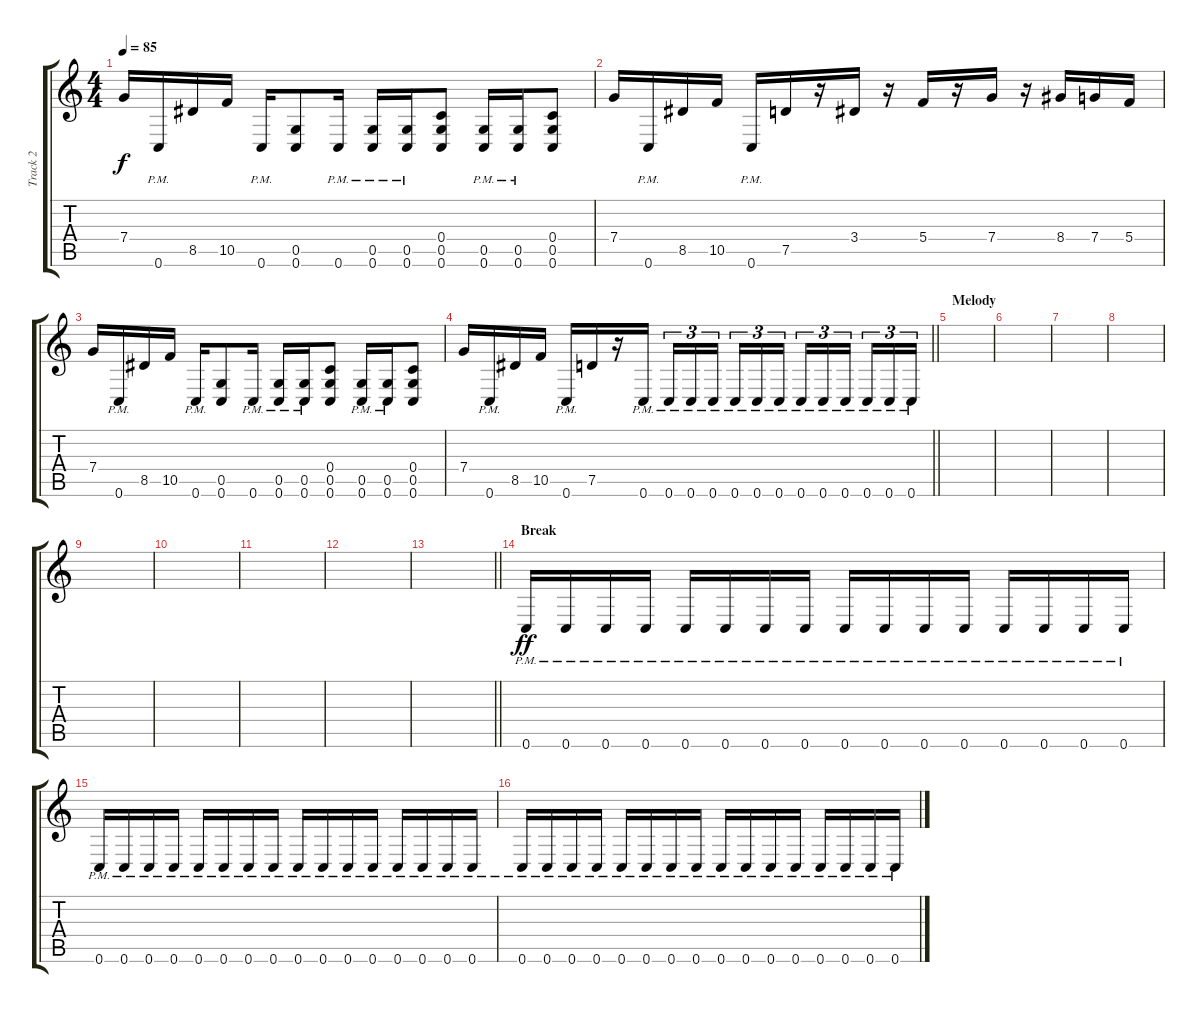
\track ("Track 2" "Track 2") {instrument distortionguitar}
\staff {score tabs}
\tuning (D4 A3 F3 C3 G2 C2) {hide}
\ts (4 4)
\tempo 85
\clef g2
\ks c
7.4.16{dy f} 0.6{pm}.16 8.5.16 10.5.16 0.6{pm}.16 (0.5 0.6).8 0.6{pm}.16 (0.5{pm} 0.6{pm}).16 (0.5{pm} 0.6{pm}).16 (0.4 0.5 0.6).8 (0.5{pm} 0.6{pm}).16 (0.5{pm} 0.6{pm}).16 (0.4 0.5 0.6).8 |
7.4.16 0.6{pm}.16 8.5.16 10.5.16 0.6{pm}.16 7.5.16 r.16 3.4.16 r.16 5.4.16 r.16 7.4.16 r.16 8.4.16 7.4.16 5.4.16 |
7.4.16 0.6{pm}.16 8.5.16 10.5.16 0.6{pm}.16 (0.5 0.6).8 0.6{pm}.16 (0.5{pm} 0.6{pm}).16 (0.5{pm} 0.6{pm}).16 (0.4 0.5 0.6).8 (0.5{pm} 0.6{pm}).16 (0.5{pm} 0.6{pm}).16 (0.4 0.5 0.6).8 |
\barLineRight lightlight
7.4.16 0.6{pm}.16 8.5.16 10.5.16 0.6{pm}.16 7.5.16 r.16 0.6{pm}.16 0.6{pm}.16{tu (3 2)} 0.6{pm}.16{tu (3 2)} 0.6{pm}.16{tu (3 2)} 0.6{pm}.16{tu (3 2)} 0.6{pm}.16{tu (3 2)} 0.6{pm}.16{tu (3 2)} 0.6{pm}.16{tu (3 2)} 0.6{pm}.16{tu (3 2)} 0.6{pm}.16{tu (3 2)} 0.6{pm}.16{tu (3 2)} 0.6{pm}.16{tu (3 2)} 0.6{pm}.16{tu (3 2)} |
\section ("" "Melody")
|
|
|
|
|
|
|
|
\barLineRight lightlight
|
\section ("" "Break")
0.6{pm}.16{dy ff} 0.6{pm}.16 0.6{pm}.16 0.6{pm}.16 0.6{pm}.16 0.6{pm}.16 0.6{pm}.16 0.6{pm}.16 0.6{pm}.16 0.6{pm}.16 0.6{pm}.16 0.6{pm}.16 0.6{pm}.16 0.6{pm}.16 0.6{pm}.16 0.6{pm}.16 |
0.6{pm}.16 0.6{pm}.16 0.6{pm}.16 0.6{pm}.16 0.6{pm}.16 0.6{pm}.16 0.6{pm}.16 0.6{pm}.16 0.6{pm}.16 0.6{pm}.16 0.6{pm}.16 0.6{pm}.16 0.6{pm}.16 0.6{pm}.16 0.6{pm}.16 0.6{pm}.16 |
0.6{pm}.16 0.6{pm}.16 0.6{pm}.16 0.6{pm}.16 0.6{pm}.16 0.6{pm}.16 0.6{pm}.16 0.6{pm}.16 0.6{pm}.16 0.6{pm}.16 0.6{pm}.16 0.6{pm}.16 0.6{pm}.16 0.6{pm}.16 0.6{pm}.16 0.6{pm}.16
